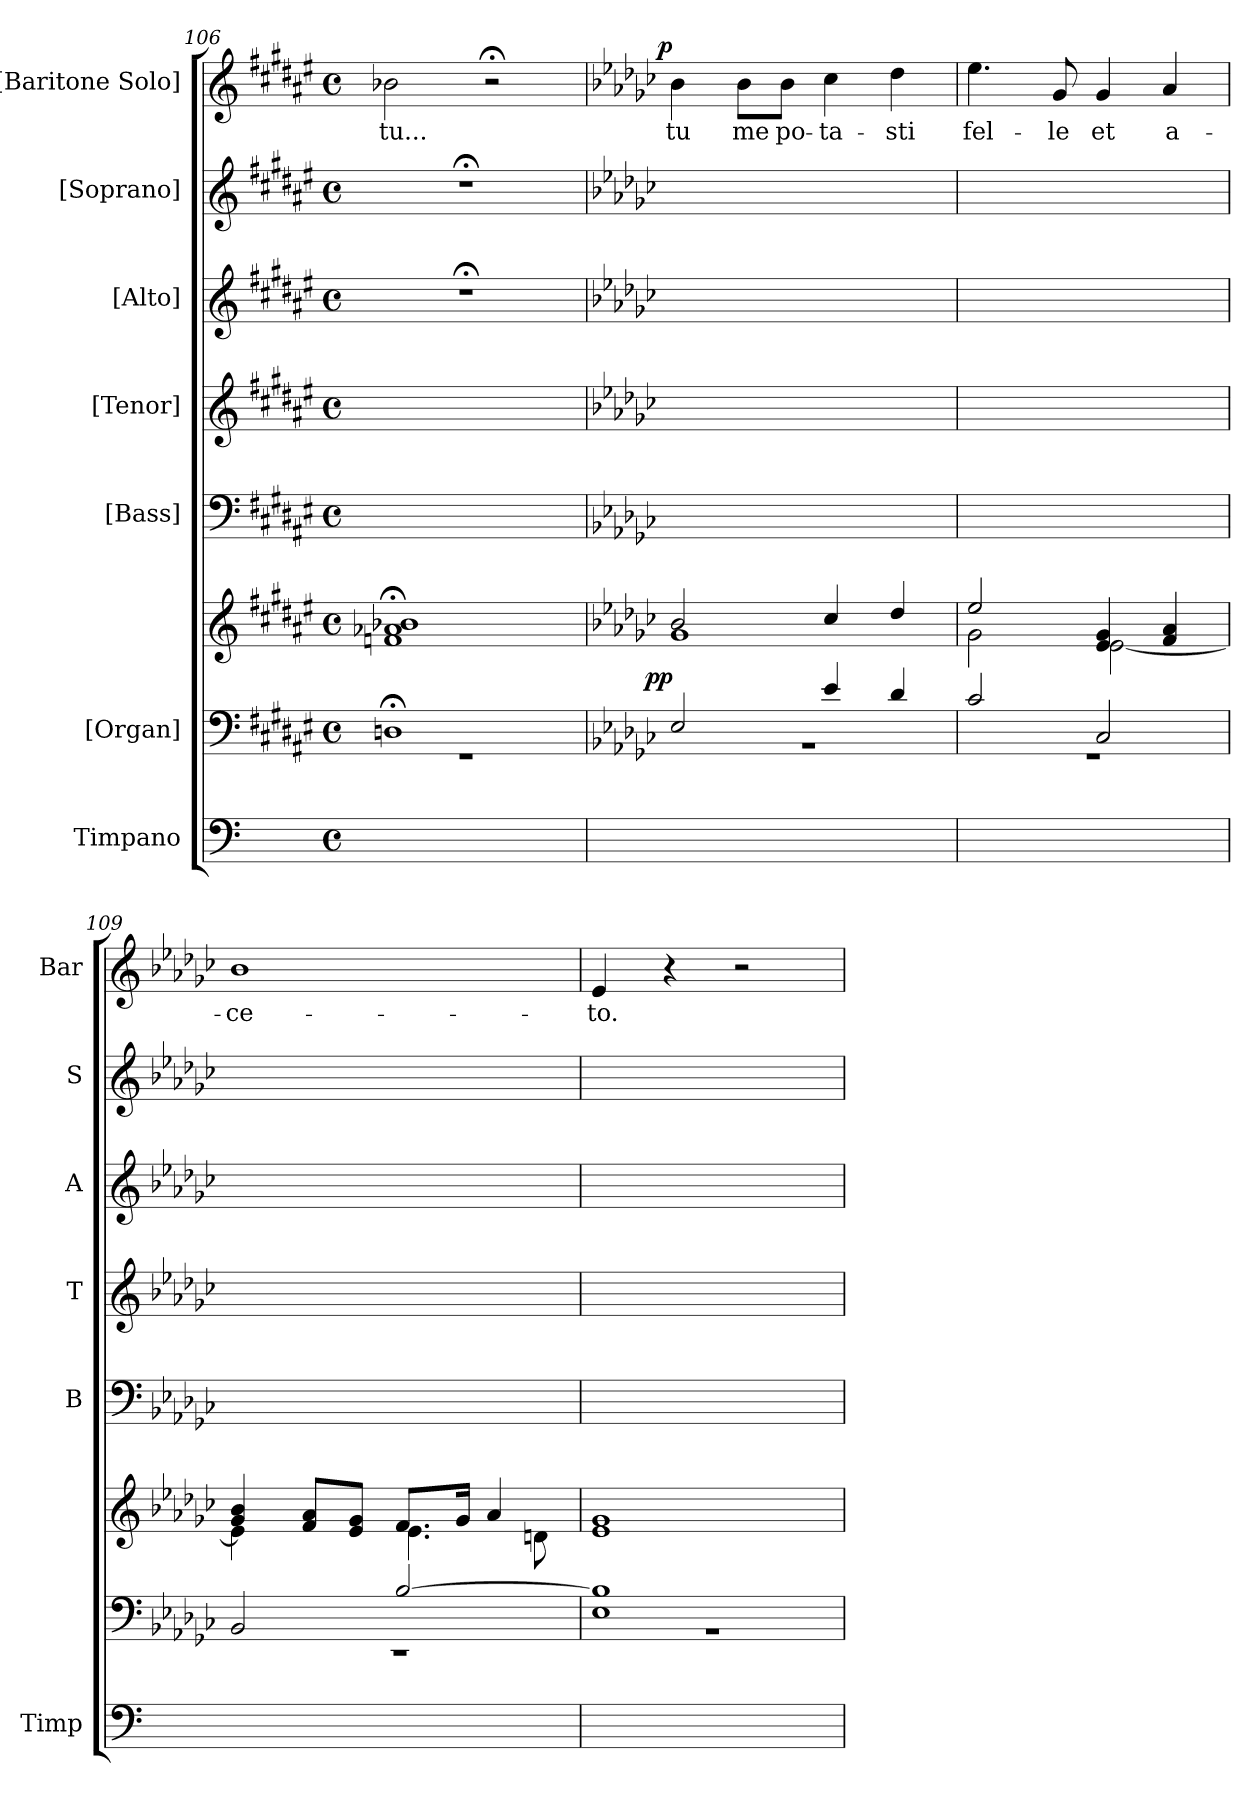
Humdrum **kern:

**kern	**kern	**kern	**dynam	**kern	**kern	**kern	**kern	**kern	**text	**dynam
*part7	*part6	*part6	*part6	*part5	*part4	*part3	*part2	*part1	*part1	*part1
*staff8	*staff7	*staff6	*staff6/7	*staff5	*staff4	*staff3	*staff2	*staff1	*staff1	*staff1
*I"Timpano	*I"[Organ]	*	*	*I"[Bass]	*I"[Tenor]	*I"[Alto]	*I"[Soprano]	*I"[Baritone Solo]	*	*
*I'Timp	*	*	*	*I'B	*I'T	*I'A	*I'S	*I'Bar	*	*
*clefF4	*clefF4	*clefG2	*	*clefF4	*clefG2	*clefG2	*clefG2	*clefG2	*	*
*	*	*	*	*	*ITrd7c12	*	*	*ITrd7c12	*	*
*	*k[f#c#g#d#a#e#]	*k[f#c#g#d#a#e#]	*	*k[f#c#g#d#a#e#]	*k[f#c#g#d#a#e#]	*k[f#c#g#d#a#e#]	*k[f#c#g#d#a#e#]	*k[f#c#g#d#a#e#]	*	*
*M4/4	*M4/4	*M4/4	*	*M4/4	*M4/4	*M4/4	*M4/4	*M4/4	*	*
*met(c)	*met(c)	*met(c)	*	*met(c)	*met(c)	*met(c)	*met(c)	*met(c)	*	*
=106	=106	=106	=106	=106	=106	=106	=106	=106	=106	=106
*	*^	*	*	*	*	*	*	*	*	*
1ryy	1Dn;<	1r	1fn;< 1a-X;< 1b-X;<	.	1ryy	1ryy	1r;<	1r;<	2B-X\	tu...	.
.	.	.	.	.	.	.	.	.	2r;<	.	.
=107	=107	=107	=107	=107	=107	=107	=107	=107	=107	=107	=107
*	*k[b-e-a-d-g-c-]	*	*k[b-e-a-d-g-c-]	*	*k[b-e-a-d-g-c-]	*k[b-e-a-d-g-c-]	*k[b-e-a-d-g-c-]	*k[b-e-a-d-g-c-]	*k[b-e-a-d-g-c-]	*	*
*	*	*	*^	*	*	*	*	*	*	*	*
!	!	!	!	!	!LO:DY:rj	!	!	!	!	!	!	!LO:DY:a:rj
1ryy	2E-/	1r	2b-/	1g-	pp	1ryy	1ryy	1ryy	1ryy	4B-\	tu	p
.	.	.	.	.	.	.	.	.	.	8B-\L	me	.
.	.	.	.	.	.	.	.	.	.	8B-\J	po-	.
.	4e-/	.	4cc-/	.	.	.	.	.	.	4c-\	-ta-	.
.	4d-/	.	4dd-/	.	.	.	.	.	.	4d-\	-sti	.
=108	=108	=108	=108	=108	=108	=108	=108	=108	=108	=108	=108	=108
1ryy	2c-/	1r	2ee-/	2g-\	.	1ryy	1ryy	1ryy	1ryy	4.e-\	fel-	.
.	.	.	.	.	.	.	.	.	.	8G-/	-le	.
.	2C-/	.	4e-/ 4g-/	[2e-\	.	.	.	.	.	4G-/	et	.
.	.	.	4f/ 4a-/	.	.	.	.	.	.	4A-/	a-	.
=109	=109	=109	=109	=109	=109	=109	=109	=109	=109	=109	=109	=109
1ryy	2BB-/	1r	4g-/ 4b-/	4e-\]	.	1ryy	1ryy	1ryy	1ryy	1B-	-ce-	.
.	.	.	8f/ 8a-/L	4ryy	.	.	.	.	.	.	.	.
.	.	.	8e-/ 8g-/J	.	.	.	.	.	.	.	.	.
.	[2B-/	.	8.f/L	4.e-\	.	.	.	.	.	.	.	.
.	.	.	16g-/Jk	.	.	.	.	.	.	.	.	.
.	.	.	4a-/	.	.	.	.	.	.	.	.	.
.	.	.	.	8dn\	.	.	.	.	.	.	.	.
*	*	*	*v	*v	*	*	*	*	*	*	*	*
=110	=110	=110	=110	=110	=110	=110	=110	=110	=110	=110	=110
1ryy	1E- 1B-]	1r	1e- 1g-	.	1ryy	1ryy	1ryy	1ryy	4E-/	-to.	.
.	.	.	.	.	.	.	.	.	4r	.	.
.	.	.	.	.	.	.	.	.	2r	.	.
*	*v	*v	*	*	*	*	*	*	*	*	*
=	=	=	=	=	=	=	=	=	=	=
*-	*-	*-	*-	*-	*-	*-	*-	*-	*-	*-
